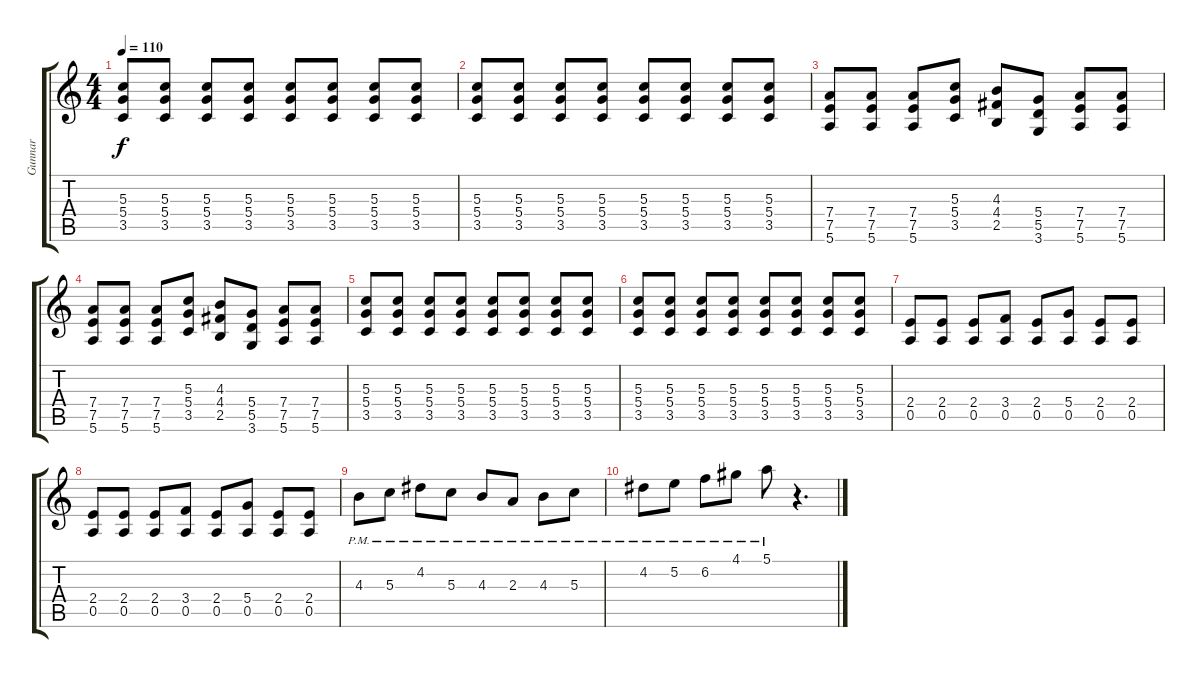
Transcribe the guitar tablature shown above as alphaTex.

\track ("Gunnar" "Gunnar") {instrument distortionguitar}
\staff {score tabs}
\tuning (E4 B3 G3 D3 A2 E2) {hide}
\ts (4 4)
\tempo 110
\clef g2
\ks c
(5.3 5.4 3.5).8{dy f} (5.3 5.4 3.5).8 (5.3 5.4 3.5).8 (5.3 5.4 3.5).8 (5.3 5.4 3.5).8 (5.3 5.4 3.5).8 (5.3 5.4 3.5).8 (5.3 5.4 3.5).8 |
(5.3 5.4 3.5).8 (5.3 5.4 3.5).8 (5.3 5.4 3.5).8 (5.3 5.4 3.5).8 (5.3 5.4 3.5).8 (5.3 5.4 3.5).8 (5.3 5.4 3.5).8 (5.3 5.4 3.5).8 |
(7.4 7.5 5.6).8 (7.4 7.5 5.6).8 (7.4 7.5 5.6).8 (5.3 5.4 3.5).8 (4.3 4.4 2.5).8 (5.4 5.5 3.6).8 (7.4 7.5 5.6).8 (7.4 7.5 5.6).8 |
(7.4 7.5 5.6).8 (7.4 7.5 5.6).8 (7.4 7.5 5.6).8 (5.3 5.4 3.5).8 (4.3 4.4 2.5).8 (5.4 5.5 3.6).8 (7.4 7.5 5.6).8 (7.4 7.5 5.6).8 |
(5.3 5.4 3.5).8 (5.3 5.4 3.5).8 (5.3 5.4 3.5).8 (5.3 5.4 3.5).8 (5.3 5.4 3.5).8 (5.3 5.4 3.5).8 (5.3 5.4 3.5).8 (5.3 5.4 3.5).8 |
(5.3 5.4 3.5).8 (5.3 5.4 3.5).8 (5.3 5.4 3.5).8 (5.3 5.4 3.5).8 (5.3 5.4 3.5).8 (5.3 5.4 3.5).8 (5.3 5.4 3.5).8 (5.3 5.4 3.5).8 |
(2.4 0.5).8{volume 6 balance 16 instrument electricguitarclean} (2.4 0.5).8 (2.4 0.5).8 (3.4 0.5).8 (2.4 0.5).8 (5.4 0.5).8 (2.4 0.5).8 (2.4 0.5).8 |
(2.4 0.5).8 (2.4 0.5).8 (2.4 0.5).8 (3.4 0.5).8 (2.4 0.5).8 (5.4 0.5).8 (2.4 0.5).8 (2.4 0.5).8 |
4.3{pm}.8{volume 10 balance 0 instrument electricguitarclean} 5.3{pm}.8{volume 10 balance 16 instrument electricguitarclean} 4.2{pm}.8 5.3{pm}.8 4.3{pm}.8 2.3{pm}.8 4.3{pm}.8 5.3{pm}.8 |
4.2{pm}.8 5.2{pm}.8 6.2{pm}.8 4.1{pm}.8 5.1{pm}.8 r.4{d}
